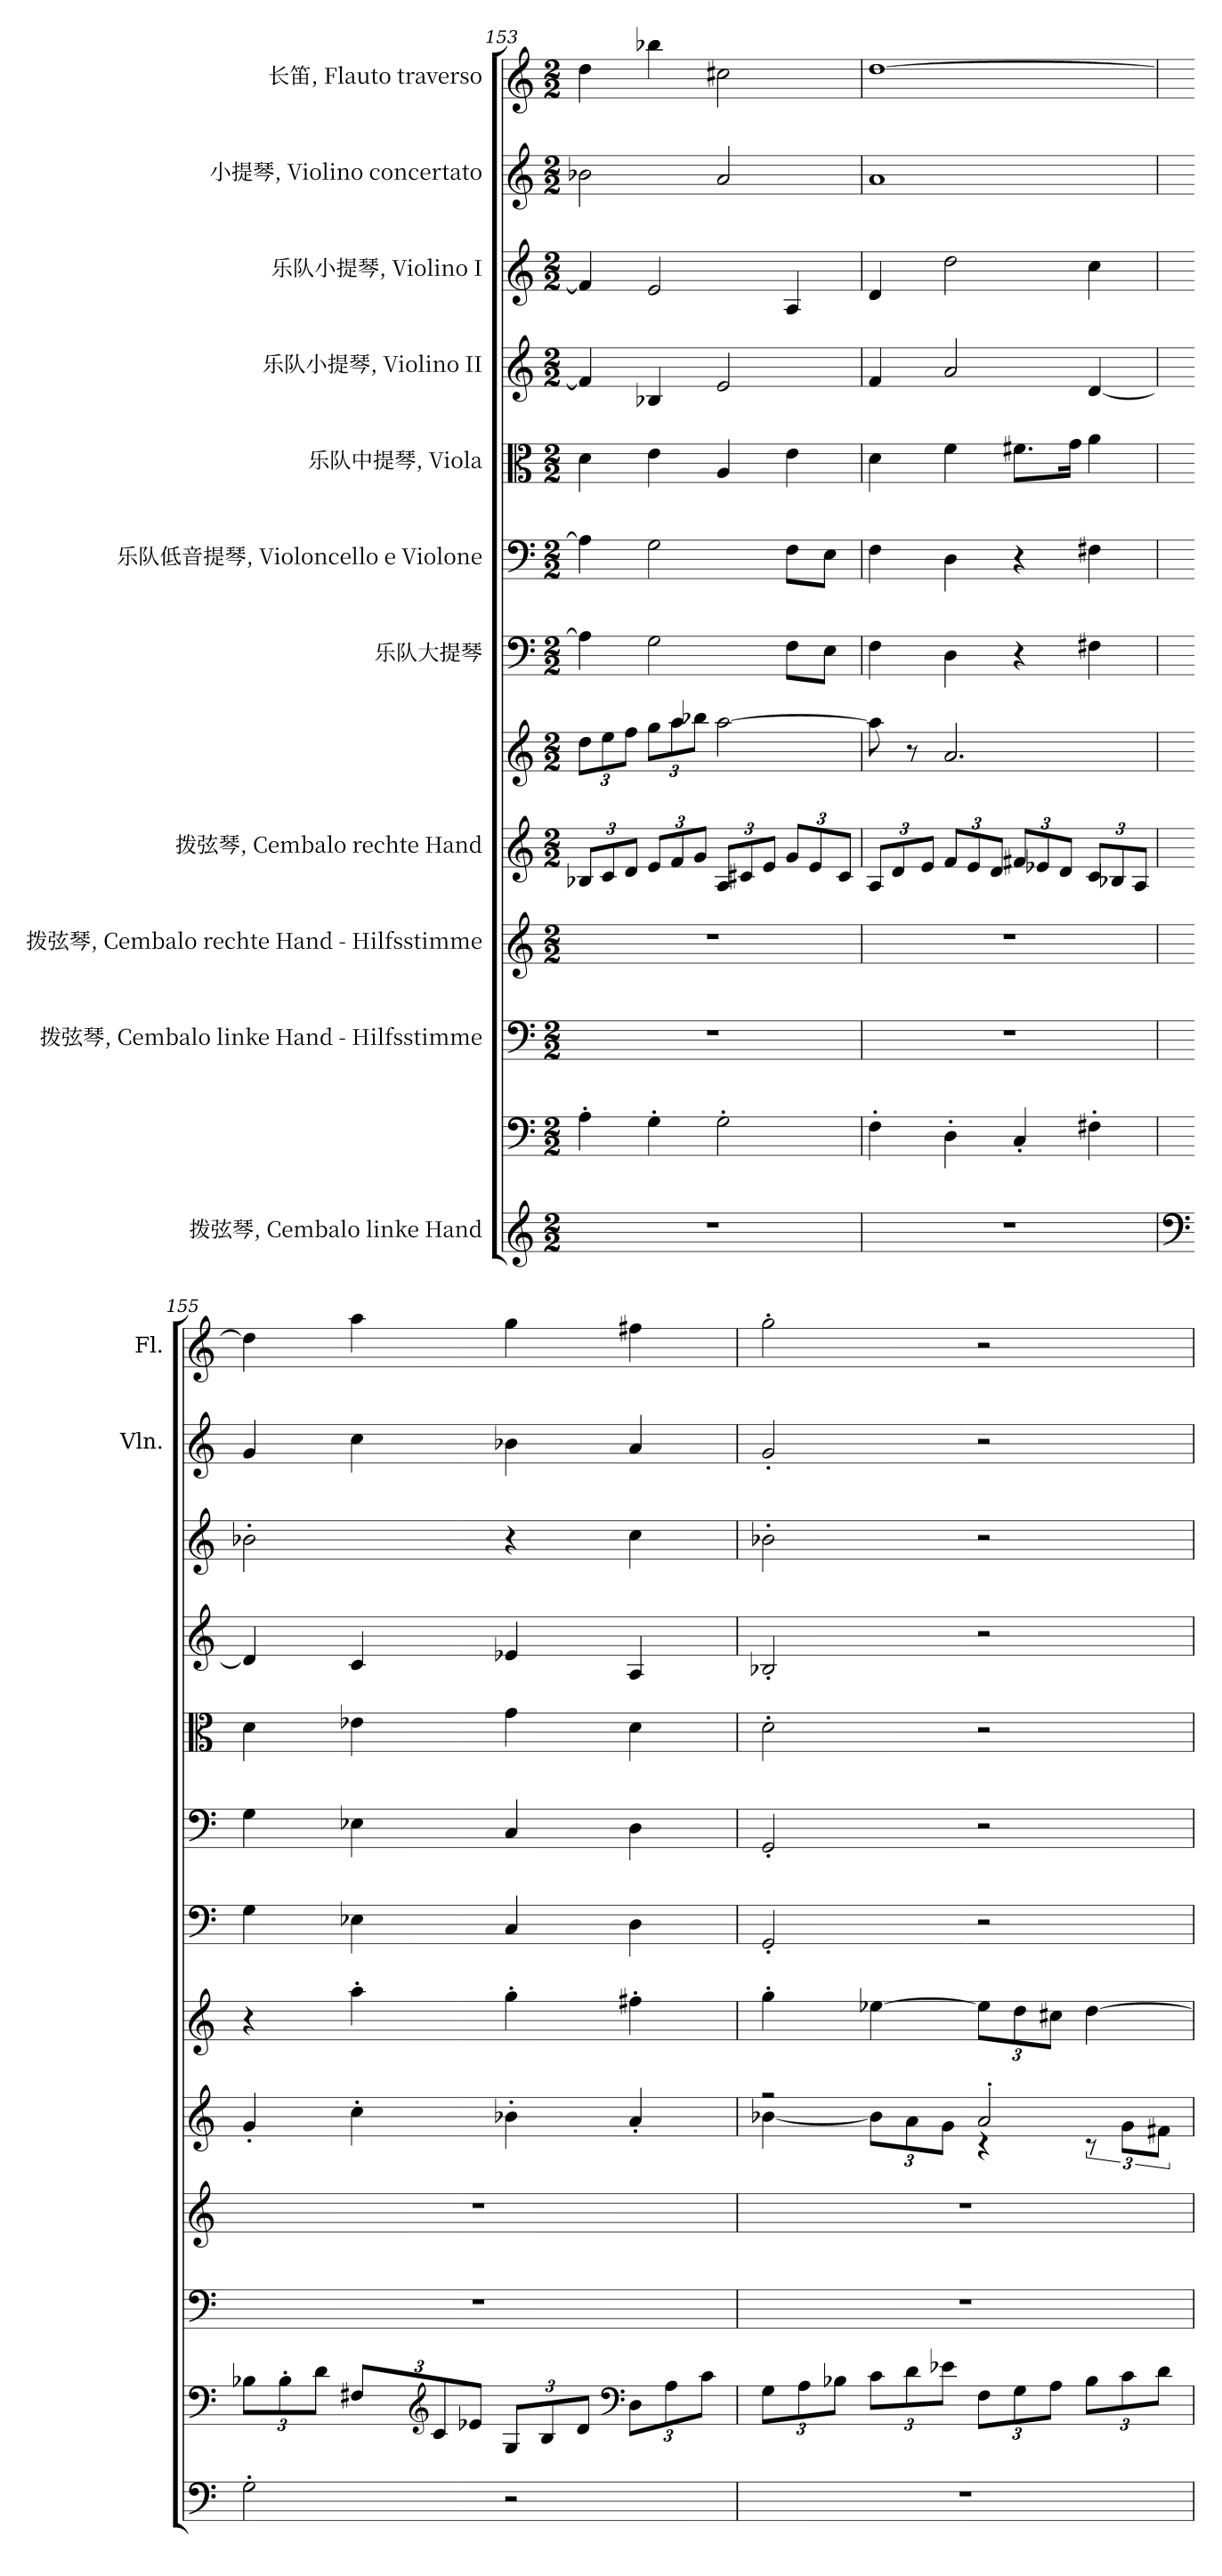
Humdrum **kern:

**kern	**kern	**kern	**kern	**kern	**kern	**kern	**kern	**kern	**kern	**kern	**kern	**kern
*part11	*part11	*part10	*part9	*part8	*part8	*part7	*part6	*part5	*part4	*part3	*part2	*part1
*staff13	*staff12	*staff11	*staff10	*staff9	*staff8	*staff7	*staff6	*staff5	*staff4	*staff3	*staff2	*staff1
*I"拨弦琴, Cembalo linke Hand	*	*I"拨弦琴, Cembalo linke Hand - Hilfsstimme	*I"拨弦琴, Cembalo rechte Hand - Hilfsstimme	*I"拨弦琴, Cembalo rechte Hand	*	*I"乐队大提琴	*I"乐队低音提琴, Violoncello e Violone	*I"乐队中提琴, Viola	*I"乐队小提琴, Violino II	*I"乐队小提琴, Violino I	*I"小提琴, Violino concertato	*I"长笛, Flauto traverso
*	*	*	*	*	*	*	*	*	*	*	*I'Vln.	*I'Fl.
*clefG2	*clefF4	*clefF4	*clefG2	*clefG2	*clefG2	*clefF4	*clefF4	*clefC3	*clefG2	*clefG2	*clefG2	*clefG2
*	*	*	*	*	*	*	*ITrd7c12	*	*	*	*	*
*k[]	*k[]	*k[]	*k[]	*k[]	*k[]	*k[]	*k[]	*k[]	*k[]	*k[]	*k[]	*k[]
*M2/2	*M2/2	*M2/2	*M2/2	*M2/2	*M2/2	*M2/2	*M2/2	*M2/2	*M2/2	*M2/2	*M2/2	*M2/2
*	*	*	*	*Xbrackettup	*Xbrackettup	*	*	*	*	*	*	*
=153	=153	=153	=153	=153	=153	=153	=153	=153	=153	=153	=153	=153
1r	4A'\	1r	1r	12B-X/L	12dd\L	4A\]	4AA\]	4d\	4f/]	4f/]	2b-X\	4dd\
.	.	.	.	12c/	12ee\	.	.	.	.	.	.	.
.	.	.	.	12d/J	12ff\J	.	.	.	.	.	.	.
.	4G'\	.	.	12e/L	12gg\L	2G\	2GG\	4e\	4B-X/	2e/	.	4bb-X\
.	.	.	.	12f/	12aa\	.	.	.	.	.	.	.
.	.	.	.	12g/J	12bb-X\J	.	.	.	.	.	.	.
.	2G'\	.	.	12A/L	[2aa\	.	.	4A/	2e/	.	2a/	2cc#X\
.	.	.	.	12c#X/	.	.	.	.	.	.	.	.
.	.	.	.	12e/J	.	.	.	.	.	.	.	.
.	.	.	.	12g/L	.	8F\L	8FF\L	4e\	.	4A/	.	.
.	.	.	.	12e/	.	.	.	.	.	.	.	.
.	.	.	.	.	.	8E\J	8EE\J	.	.	.	.	.
.	.	.	.	12c#/J	.	.	.	.	.	.	.	.
!!LO:PB:g=z
=154	=154	=154	=154	=154	=154	=154	=154	=154	=154	=154	=154	=154
1r	4F'\	1r	1r	12A/L	8aa\]	4F\	4FF\	4d\	4f/	4d/	1a	[1dd
.	.	.	.	12d/	.	.	.	.	.	.	.	.
.	.	.	.	.	8r	.	.	.	.	.	.	.
.	.	.	.	12e/J	.	.	.	.	.	.	.	.
.	4D'\	.	.	12f/L	2.a/	4D\	4DD\	4f\	2a/	2dd\	.	.
.	.	.	.	12e/	.	.	.	.	.	.	.	.
.	.	.	.	12d/J	.	.	.	.	.	.	.	.
.	4C'/	.	.	12f#X/L	.	4r	4r	8.f#X\L	.	.	.	.
.	.	.	.	12e-X/	.	.	.	.	.	.	.	.
.	.	.	.	12d/J	.	.	.	.	.	.	.	.
.	.	.	.	.	.	.	.	16g\Jk	.	.	.	.
.	4F#X'\	.	.	12c/L	.	4F#X\	4FF#X\	4a\	[4d/	4cc\	.	.
.	.	.	.	12B-X/	.	.	.	.	.	.	.	.
.	.	.	.	12A/J	.	.	.	.	.	.	.	.
=155	=155	=155	=155	=155	=155	=155	=155	=155	=155	=155	=155	=155
*clefF4	*	*	*	*	*	*	*	*	*	*	*	*
*	*Xbrackettup	*	*	*	*	*	*	*	*	*	*	*
2G'\	12B-X\L	1r	1r	4g'/	4r	4G\	4GG\	4d\	4d/]	2b-X'\	4g/	4dd\]
.	12B-'\	.	.	.	.	.	.	.	.	.	.	.
.	12d\J	.	.	.	.	.	.	.	.	.	.	.
.	12F#X/L	.	.	4cc'\	4aa'\	4E-X\	4EE-X\	4e-X\	4c/	.	4cc\	4aa\
*	*clefG2	*	*	*	*	*	*	*	*	*	*	*
.	12c/	.	.	.	.	.	.	.	.	.	.	.
.	12e-X/J	.	.	.	.	.	.	.	.	.	.	.
2r	12G/L	.	.	4b-X'\	4gg'\	4C/	4CC/	4g\	4e-X/	4r	4b-X\	4gg\
.	12B-/	.	.	.	.	.	.	.	.	.	.	.
.	12d/J	.	.	.	.	.	.	.	.	.	.	.
*	*clefF4	*	*	*	*	*	*	*	*	*	*	*
.	12D\L	.	.	4a'/	4ff#X'\	4D\	4DD\	4d\	4A/	4cc\	4a/	4ff#X\
.	12A\	.	.	.	.	.	.	.	.	.	.	.
.	12c\J	.	.	.	.	.	.	.	.	.	.	.
!!LO:PB:g=z
=156	=156	=156	=156	=156	=156	=156	=156	=156	=156	=156	=156	=156
*	*	*	*	*^	*	*	*	*	*	*	*	*
1r	12G\L	1r	1r	2r	[4b-X\	4gg'\	2GG'/	2GGG'/	2d'\	2B-X'/	2b-X'\	2g'/	2gg'\
.	12A\	.	.	.	.	.	.	.	.	.	.	.	.
.	12B-X\J	.	.	.	.	.	.	.	.	.	.	.	.
.	12c\L	.	.	.	12b-\L]	[4ee-X\	.	.	.	.	.	.	.
.	12d\	.	.	.	12a\	.	.	.	.	.	.	.	.
.	12e-X\J	.	.	.	12g\J	.	.	.	.	.	.	.	.
.	12F\L	.	.	2a'/	4r	12ee-\L]	2r	2r	2r	2r	2r	2r	2r
.	12G\	.	.	.	.	12dd\	.	.	.	.	.	.	.
.	12A\J	.	.	.	.	12cc#X\J	.	.	.	.	.	.	.
*	*	*	*	*	*brackettup	*	*	*	*	*	*	*	*
.	12B-\L	.	.	.	12r	[4dd\	.	.	.	.	.	.	.
.	12c\	.	.	.	12g\L	.	.	.	.	.	.	.	.
.	12d\J	.	.	.	12f#X\J	.	.	.	.	.	.	.	.
*	*	*	*	*v	*v	*	*	*	*	*	*	*	*
=	=	=	=	=	=	=	=	=	=	=	=	=
*-	*-	*-	*-	*-	*-	*-	*-	*-	*-	*-	*-	*-
